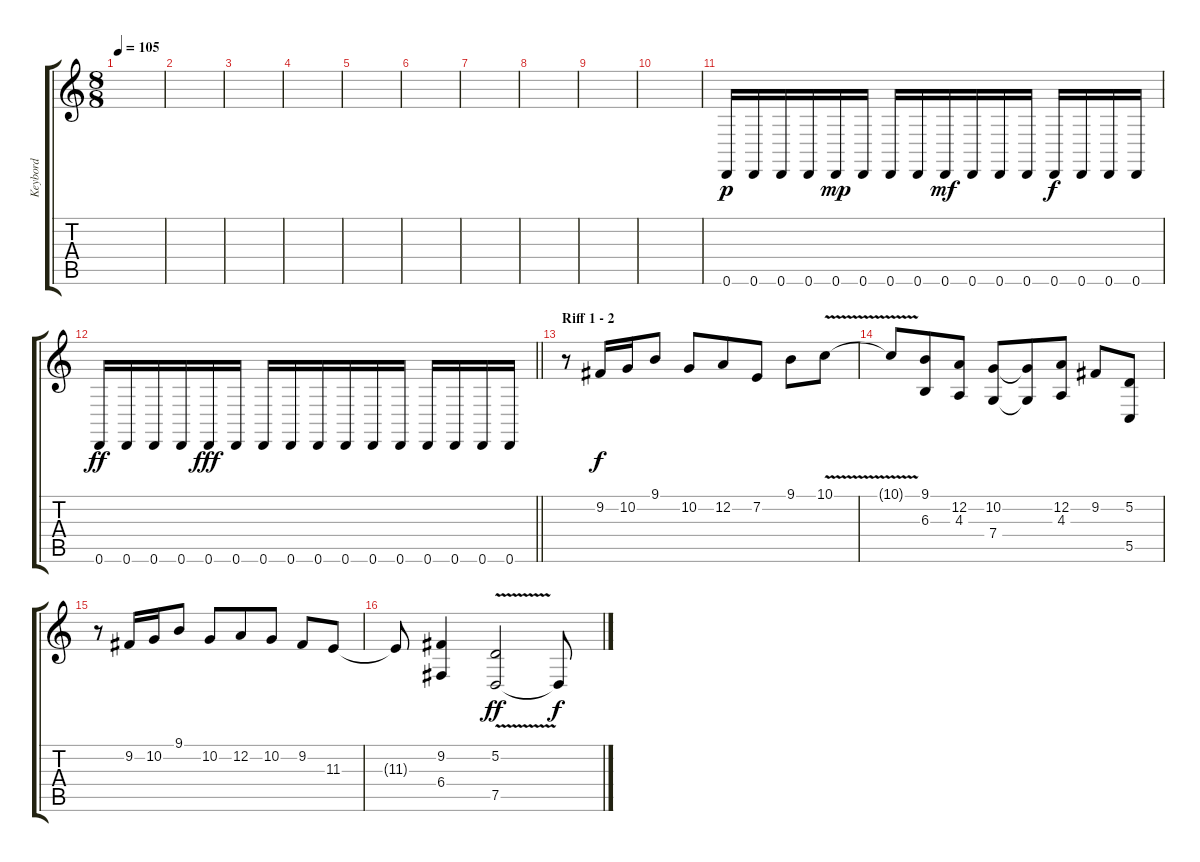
\track ("Keybord" "Keybord") {instrument lead2sawtooth}
\staff {score tabs}
\tuning (D4 A3 F3 C3 G2 D2) {hide}
\ts (8 8)
\tempo 105
\clef g2
\ks c
|
|
|
|
|
|
|
|
|
|
0.6.16{dy p volume 8 instrument synthbass1} 0.6.16 0.6.16 0.6.16 0.6.16{dy mp} 0.6.16 0.6.16 0.6.16 0.6.16{dy mf} 0.6.16 0.6.16 0.6.16 0.6.16{dy f} 0.6.16 0.6.16 0.6.16 |
\barLineRight lightlight
0.6.16{dy ff} 0.6.16 0.6.16 0.6.16 0.6.16{dy fff} 0.6.16 0.6.16 0.6.16 0.6.16 0.6.16 0.6.16 0.6.16 0.6.16 0.6.16 0.6.16 0.6.16 |
\section ("" "Riff 1 - 2")
r.8{instrument lead2sawtooth} 9.2.16{dy f} 10.2.16 9.1.8 10.2.8 12.2.8 7.2.8 9.1.8 10.1{v}.8 |
10.1{t}.8 (9.1 6.3).8 (12.2 4.3).8 (10.2 7.4).8 (10.2{t} 7.4{t}).8 (12.2 4.3).8 9.2.8 (5.2 5.5).8 |
r.8 9.2.16 10.2.16 9.1.8 10.2.8 12.2.8 10.2.8 9.2.8 11.3.8 |
11.3{t}.8 (9.2 6.4).4 (5.2{v} 7.5).2{dy ff} 7.5{t}.8{dy f}
